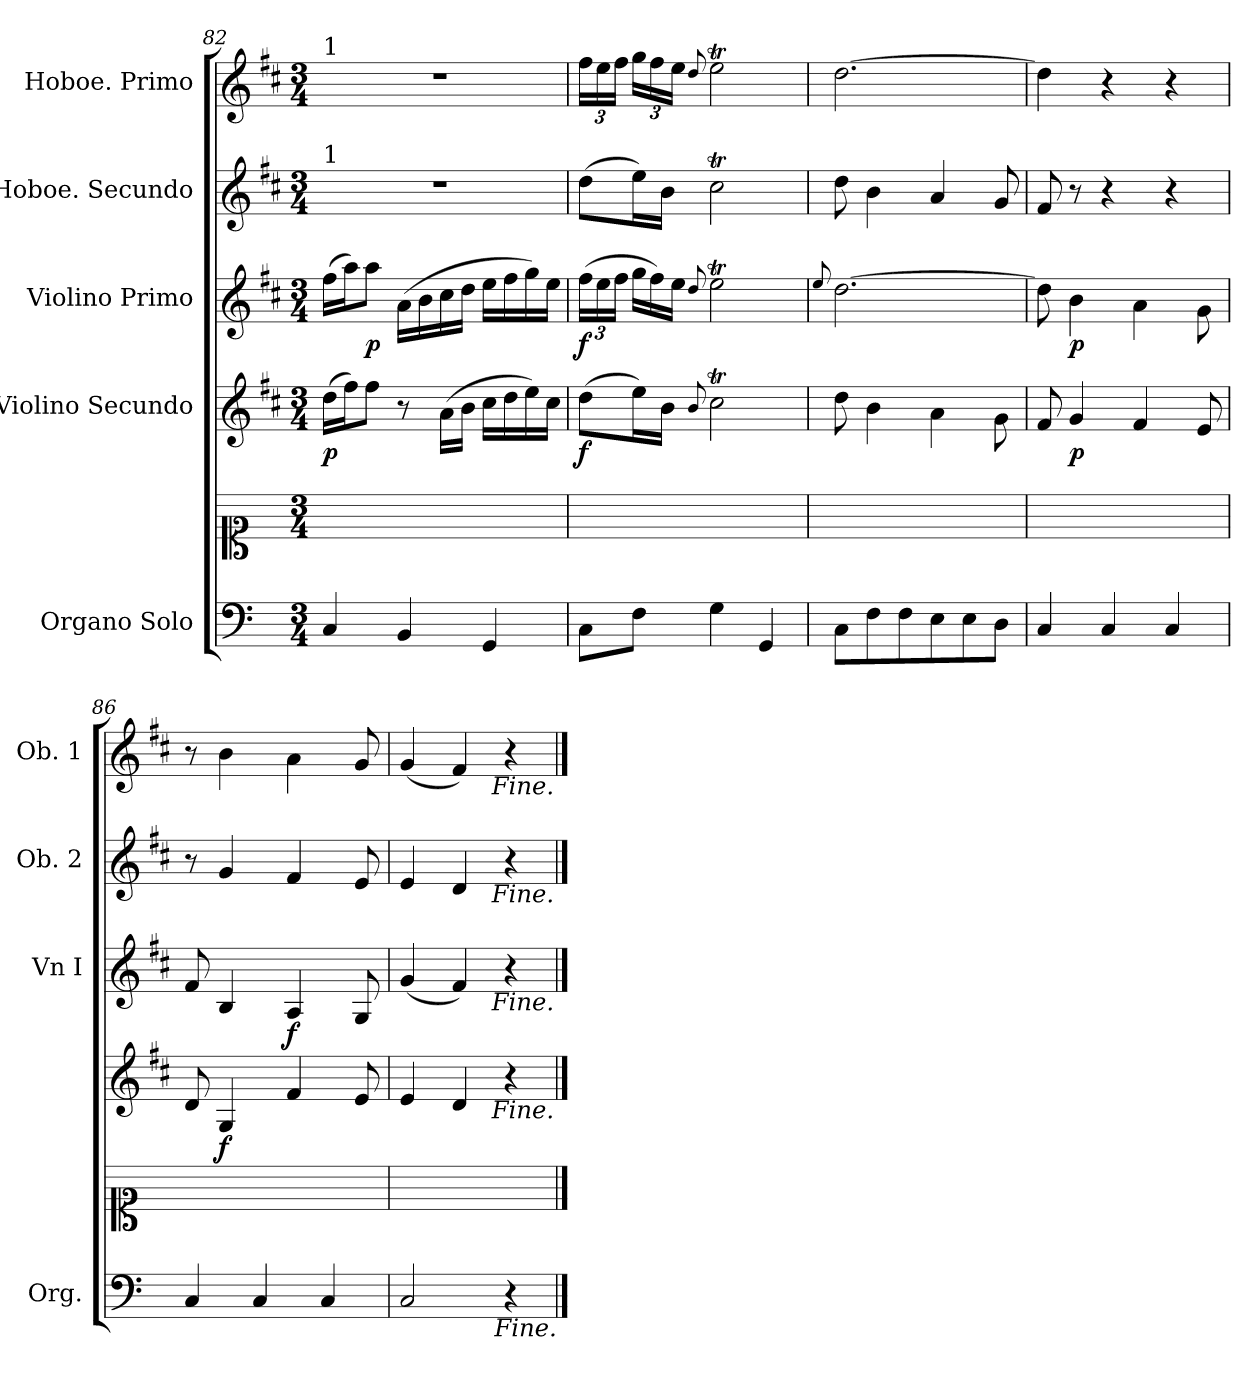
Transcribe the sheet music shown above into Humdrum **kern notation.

**kern	**kern	**kern	**dynam	**kern	**dynam	**kern	**kern
*part5	*part5	*part4	*part4	*part3	*part3	*part2	*part1
*staff6	*staff5	*staff4	*staff4	*staff3	*staff3	*staff2	*staff1
*I"Organo Solo	*	*I"Violino Secundo	*	*I"Violino Primo	*	*I"Hoboe. Secundo	*I"Hoboe. Primo
*I'Org.	*	*	*	*I'Vn I	*	*I'Ob. 2	*I'Ob. 1
*clefF4	*clefC1	*clefG2	*	*clefG2	*	*clefG2	*clefG2
*ITrd-1c-2	*ITrd-1c-2	*	*	*	*	*	*
*k[f#c#]	*k[f#c#]	*k[f#c#]	*	*k[f#c#]	*	*k[f#c#]	*k[f#c#]
*	*	*D:	*	*D:	*	*D:	*D:
*M3/4	*M3/4	*M3/4	*	*M3/4	*	*M3/4	*M3/4
=82	=82	=82	=82	=82	=82	=82	=82
!	!	!	!	!	!	!	!LO:TX:a:t=1
!	!	!	!	!	!	!LO:TX:a:t=1	!
4D/	2.ryy	(16dd\LL	p	(16ff#\LL	.	2.r	2.r
.	.	16ff#\J)	.	16aa\J)	.	.	.
.	.	8ff#\J	.	8aa\J	p	.	.
4C#/	.	8r	.	(16a\LL	.	.	.
.	.	.	.	16b\	.	.	.
.	.	(16a\LL	.	16cc#\	.	.	.
.	.	16b\JJ	.	16dd\JJ	.	.	.
4AA/	.	16cc#\LL	.	16ee\LL	.	.	.
.	.	16dd\	.	16ff#\	.	.	.
.	.	16ee\)	.	16gg\)	.	.	.
.	.	16cc#\JJ	.	16ee\JJ	.	.	.
=83	=83	=83	=83	=83	=83	=83	=83
8D\L	2.ryy	(8dd\L	f	(24ff#\LL	f	(8dd\L	24ff#\LL
.	.	.	.	24ee\	.	.	24ee\
.	.	.	.	24ff#\JJ	.	.	24ff#\JJ
*	*	*	*	*Xtuplet	*	*	*
8G\J	.	16ee\L)	.	24gg\LL	.	16ee\L)	24gg\LL
.	.	.	.	24ff#\)	.	.	24ff#\
.	.	16b\JJ	.	.	.	16b\JJ	.
.	.	.	.	24ee\JJ	.	.	24ee\JJ
.	.	8qqb/	.	8qqdd/	.	.	8qqdd/
4A\	.	2cc#t\	.	2eeT\	.	2cc#t\	2eeT\
4AA/	.	.	.	.	.	.	.
=84	=84	=84	=84	=84	=84	=84	=84
.	.	.	.	8qqee/	.	.	.
8D\L	2.ryy	8dd\	.	[2.dd\	.	8dd\	[2.dd\
8G\	.	4b\	.	.	.	4b\	.
8G\	.	.	.	.	.	.	.
8F#\	.	4a\	.	.	.	4a/	.
8F#\	.	.	.	.	.	.	.
8E\J	.	8g\	.	.	.	8g/	.
=85	=85	=85	=85	=85	=85	=85	=85
4D/	2.ryy	8f#/	.	8dd\]	.	8f#/	4dd\]
.	.	4g/	p	4b\	p	8r	.
4D/	.	.	.	.	.	4r	4r
.	.	4f#/	.	4a\	.	.	.
4D/	.	.	.	.	.	4r	4r
.	.	8e/	.	8g\	.	.	.
=86	=86	=86	=86	=86	=86	=86	=86
4D/	2.ryy	8d/	.	8f#/	.	8r	8r
.	.	4G/	f	4B/	.	4g/	4b\
4D/	.	.	.	.	.	.	.
.	.	4f#/	.	4A/	f	4f#/	4a\
4D/	.	.	.	.	.	.	.
.	.	8e/	.	8G/	.	8e/	8g/
=87	=87	=87	=87	=87	=87	=87	=87
2D/	2.ryy	4e/	.	(4g/	.	4e/	(4g/
.	.	4d/	.	4f#/)	.	4d/	4f#/)
4r	.	4r	.	4r	.	4r	4r
!	!	!	!	!	!	!	!LO:TX:b:i:t=Fine.
!	!	!	!	!	!	!LO:TX:b:i:t=Fine.	!
!	!	!	!	!LO:TX:b:i:t=Fine.	!	!	!
!	!	!LO:TX:b:i:t=Fine.	!	!	!	!	!
!LO:TX:b:i:t=Fine.	!	!	!	!	!	!	!
==	==	==	==	==	==	==	==
*-	*-	*-	*-	*-	*-	*-	*-
